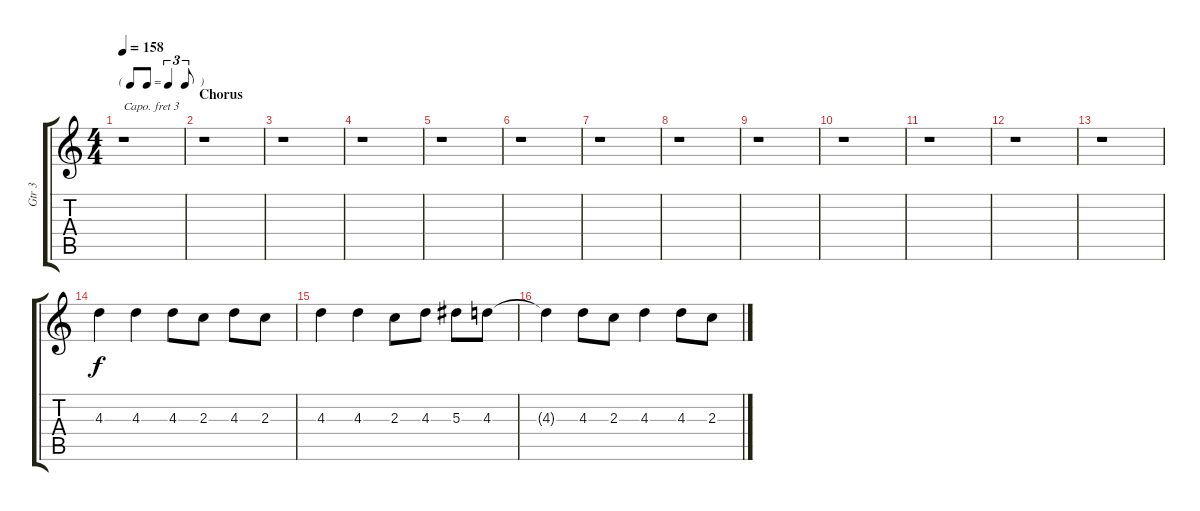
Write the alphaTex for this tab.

\track ("Gtr 3" "Gtr 3") {instrument distortionguitar}
\staff {score tabs}
\capo 3
\tuning (E4 B3 G3 D3 A2 E2) {hide}
\ts (4 4)
\tf triplet8th
\tempo 158
\clef g2
\ks c
r.1{dy f} |
\section ("" "Chorus")
r.1 |
r.1 |
r.1 |
r.1 |
r.1 |
r.1 |
r.1 |
r.1 |
r.1 |
r.1 |
r.1 |
r.1 |
4.3.4 4.3.4 4.3.8 2.3.8 4.3.8 2.3.8 |
4.3.4 4.3.4 2.3.8 4.3.8 5.3.8 4.3.8 |
4.3{t}.4 4.3.8 2.3.8 4.3.4 4.3.8 2.3.8
